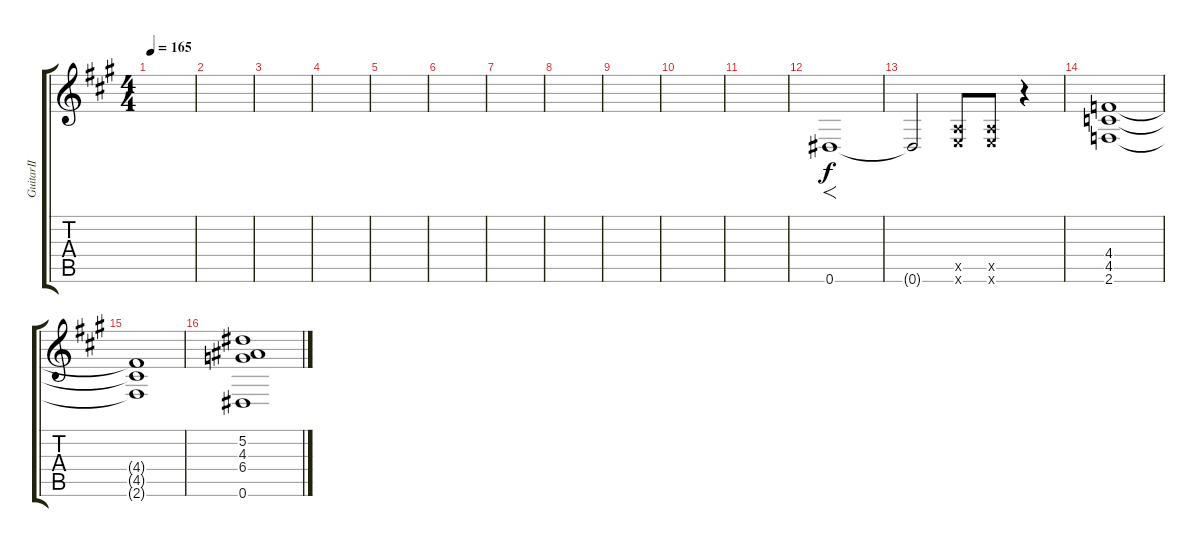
\track ("GuitarⅡ" "GuitarⅡ") {instrument electricguitarmuted}
\staff {score tabs}
\tuning (Eb4 Bb3 Gb3 Db3 Ab2 Eb2) {hide}
\ts (4 4)
\tempo 165
\clef g2
\ks a
|
|
|
|
|
|
|
|
|
|
|
0.6.1{f} |
0.6{t}.2 (1.5{x} 1.6{x}).8 (1.5{x} 1.6{x}).8 r.4 |
(4.4 4.5 2.6).1 |
(4.4{t} 4.5{t} 2.6{t}).1 |
(5.2 4.3 6.4 0.6).1
